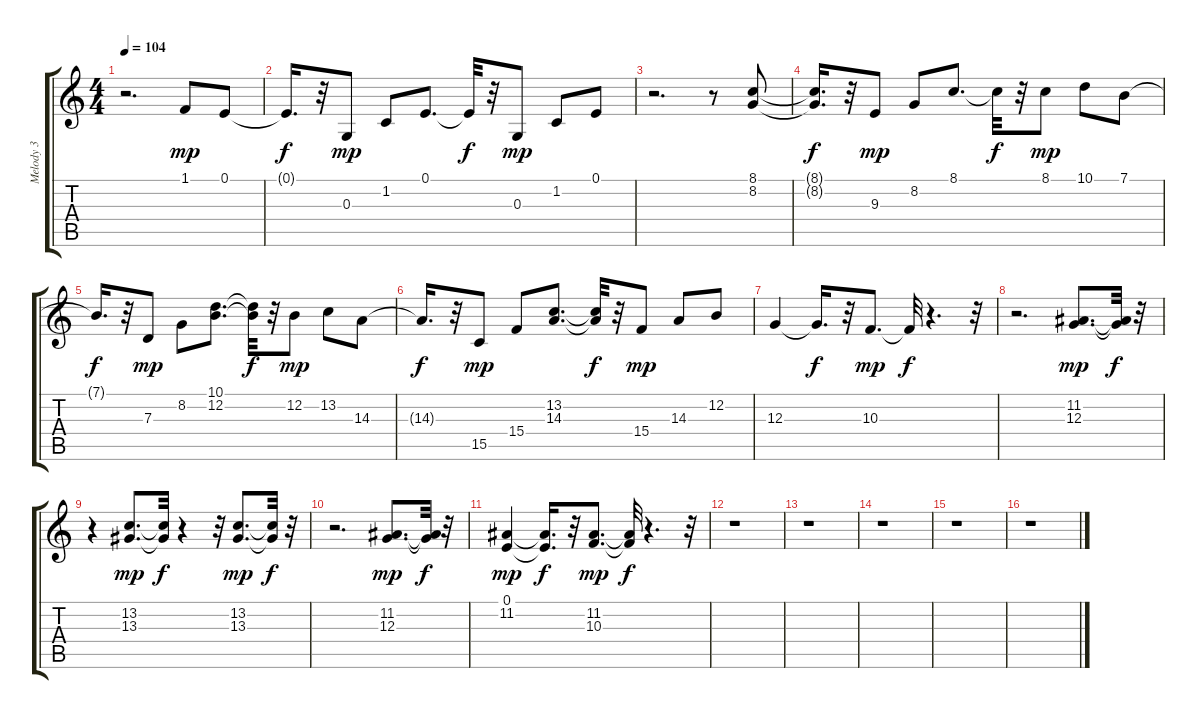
\track ("Melody 3" "Melody 3") {instrument acousticgrandpiano}
\staff {score tabs}
\tuning (E4 B3 G3 D3 A2 E2) {hide}
\ts (4 4)
\tempo 104
\clef g2
\ks c
r.2{d dy mp} 1.1.8 0.1.8 |
0.1{t}.16{d dy f} r.32 0.3.8{dy mp} 1.2.8 0.1.8{d} 0.1{t}.32{dy f} r.32 0.3.8{dy mp} 1.2.8 0.1.8 |
r.2{d} r.8 (8.1 8.2).8 |
(8.1{t} 8.2{t}).16{d dy f} r.32 9.3.8{dy mp} 8.2.8 8.1.8{d} 8.1{t}.32{dy f} r.32 8.1.8{dy mp} 10.1.8 7.1.8 |
7.1{t}.16{d dy f} r.32 7.3.8{dy mp} 8.2.8 (10.1 12.2).8{d} (10.1{t} 12.2{t}).32{dy f} r.32 12.2.8{dy mp} 13.2.8 14.3.8 |
14.3{t}.16{d dy f} r.32 15.5.8{dy mp} 15.4.8 (13.2 14.3).8{d} (13.2{t} 14.3{t}).32{dy f} r.32 15.4.8{dy mp} 14.3.8 12.2.8 |
12.3.4 12.3{t}.16{d dy f} r.32 10.3.8{d dy mp} 10.3{t}.32{dy f} r.4{d} r.32 |
r.2{d} (11.2 12.3).8{d dy mp} (11.2{t} 12.3{t}).32{dy f} r.32 |
r.4 (13.2 13.3).8{d dy mp} (13.2{t} 13.3{t}).32{dy f} r.4 r.32 (13.2 13.3).8{d dy mp} (13.2{t} 13.3{t}).32{dy f} r.32 |
r.2{d} (11.2 12.3).8{d dy mp} (11.2{t} 12.3{t}).32{dy f} r.32 |
(0.1 11.2).4{dy mp} (0.1{t} 11.2{t}).16{d dy f} r.32 (11.2 10.3).8{d dy mp} (11.2{t} 10.3{t}).32{dy f} r.4{d} r.32 |
r.1 |
r.1 |
r.1 |
r.1 |
r.1
